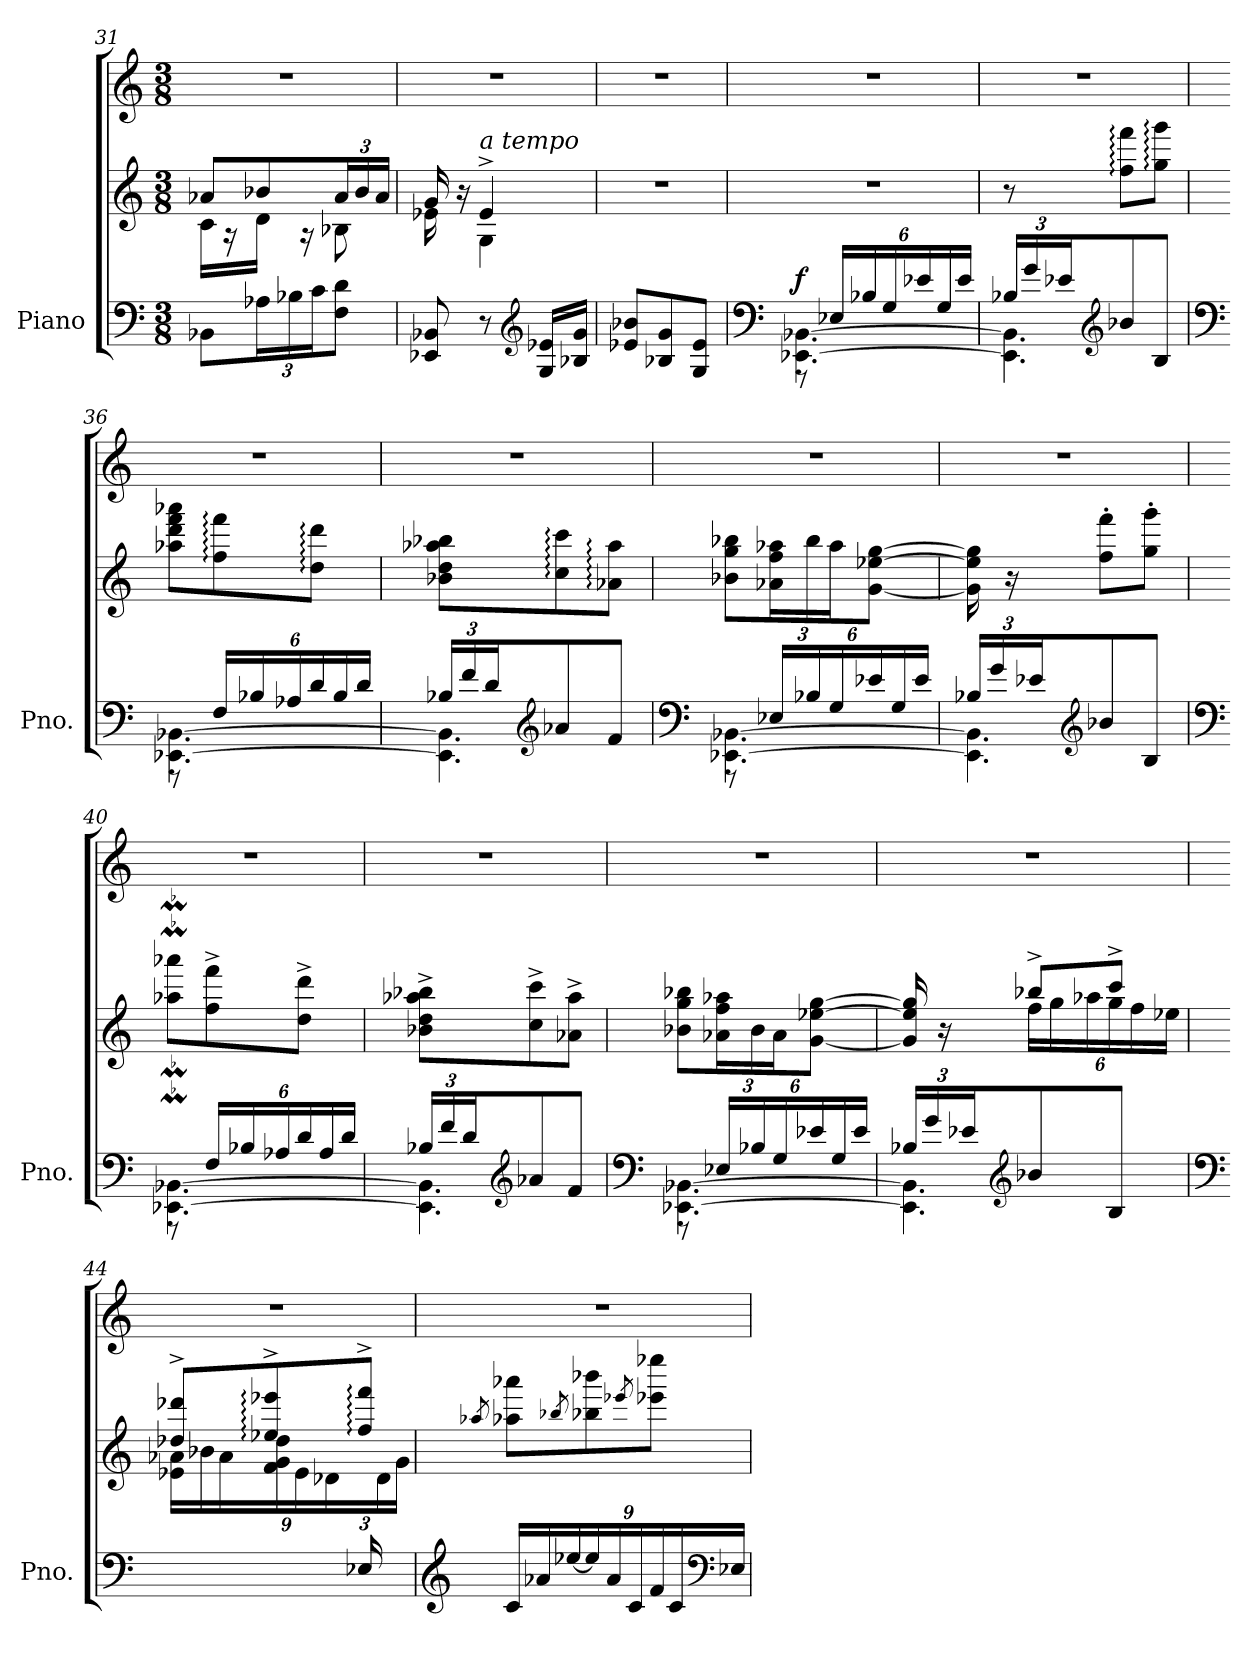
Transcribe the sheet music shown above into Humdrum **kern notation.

**kern	**kern	**kern	**dynam
*part1	*part1	*part1	*part1
*staff3	*staff2	*staff1	*staff1/2/3
*I"Piano	*	*	*
*I'Pno.	*	*	*
*clefF4	*clefG2	*clefG2	*
*k[]	*k[]	*k[]	*
*M3/8	*M3/8	*M3/8	*
=31	=31	=31	=31
*	*^	*	*
8BB-X\L	8a-X/L	16c\LL	4.r	.
.	.	16r	.	.
*Xbrackettup	*	*	*	*
24A-X\L	8b-X/	16d\JJ	.	.
24B-X\	.	.	.	.
.	.	16r	.	.
24c\J	.	.	.	.
*	*Xbrackettup	*	*	*
8F\ 8d\J	24a-/L	8B-X\	.	.
.	24b-/	.	.	.
.	24a-/JJ	.	.	.
=32	=32	=32	=32	=32
8EE-X/ 8BB-X/	16g/	16e-X\	4.r	.
.	16r	16ryy	.	.
!	!LO:TX:a:i:t=a tempo	!	!	!
8r	4e-^/	4G\	.	.
*clefG2	*	*	*	*
16G/ 16e-X/LL	.	.	.	.
16B-X/ 16g/JJ	.	.	.	.
*	*v	*v	*	*
!!LO:LB:g=z
=33	=33	=33	=33
8e-X/ 8b-X/L	4.r	4.r	.
8B-X/ 8g/	.	.	.
8G/ 8e-/J	.	.	.
=34	=34	=34	=34
*clefF4	*	*	*
*^	*	*	*
!	!	!	!	!LO:DY:a=3
[4.EE-X\ [4.BB-X\	8r	4.r	4.r	f
.	24E-X/LL	.	.	.
.	24B-X/	.	.	.
.	24G/	.	.	.
.	24e-X/	.	.	.
.	24G/	.	.	.
.	24e-/JJ	.	.	.
=35	=35	=35	=35	=35
4.EE-\] 4.BB-\]	24B-X/LL	8r	4.r	.
.	24g/	.	.	.
.	24e-X/J	.	.	.
*clefG2	*	*	*	*
.	8b-X/	8ff\: 8fff\:L	.	.
.	8B-/J	8gg\: 8ggg\:J	.	.
=36	=36	=36	=36	=36
*clefF4	*	*	*	*
[4.EE-X\ [4.BB-X\	8r	8aa-X\ 8ddd\ 8fff\ 8aaa-X\L	4.r	.
.	24F/LL	8ff\: 8fff\:	.	.
.	24B-X/	.	.	.
.	24A-X/	.	.	.
.	24d/	8dd\: 8ddd\:J	.	.
.	24B-/	.	.	.
.	24d/JJ	.	.	.
=37	=37	=37	=37	=37
4.EE-\] 4.BB-\]	24B-X/LL	8b-X\ 8dd\ 8aa-X\ 8bb-X\L	4.r	.
.	24f/	.	.	.
.	24d/J	.	.	.
*clefG2	*	*	*	*
.	8a-X/	8cc\: 8ccc\:	.	.
.	8f/J	8a-X\: 8aa-\:J	.	.
=38	=38	=38	=38	=38
*clefF4	*	*	*	*
[4.EE-X\ [4.BB-X\	8r	8b-X\ 8gg\ 8bb-X\L	4.r	.
.	24E-X/LL	24a-X\ 24ff\ 24aa-X\L	.	.
.	24B-X/	24bb-\	.	.
.	24G/	24aa-\J	.	.
.	24e-X/	[8g\ [8ee-X\ [8gg\J	.	.
.	24G/	.	.	.
.	24e-/JJ	.	.	.
!!LO:LB:g=z
=39	=39	=39	=39	=39
4.EE-\] 4.BB-\]	24B-X/LL	16g\] 16ee-\] 16gg\]	4.r	.
.	24g/	.	.	.
.	.	16r	.	.
.	24e-X/J	.	.	.
*clefG2	*	*	*	*
!	!	!	!	!LO:DY:b=2
.	8b-X/	8ff\' 8fff\'L	.	other-dynamics
.	8B-/J	8gg\' 8ggg\'J	.	.
=40	=40	=40	=40	=40
*clefF4	*	*	*	*
[4.EE-X\ [4.BB-X\	8r	8aa-X\M 8aaa-X\ML	4.r	.
.	24F/LL	8ff\^ 8fff\^	.	.
.	24B-X/	.	.	.
.	24A-X/	.	.	.
.	24d/	8dd\^ 8ddd\^J	.	.
.	24A-/	.	.	.
.	24d/JJ	.	.	.
=41	=41	=41	=41	=41
4.EE-\] 4.BB-\]	24B-X/LL	8b-X\^ 8dd\^ 8aa-X\^ 8bb-X\^L	4.r	.
.	24f/	.	.	.
.	24d/J	.	.	.
*clefG2	*	*	*	*
.	8a-X/	8cc\^ 8ccc\^	.	.
.	8f/J	8a-X\^ 8aa-\^J	.	.
=42	=42	=42	=42	=42
*clefF4	*	*	*	*
[4.EE-X\ [4.BB-X\	8r	8b-X\ 8gg\ 8bb-X\L	4.r	.
.	24E-X/LL	24a-X\ 24ff\ 24aa-X\L	.	.
.	24B-X/	24b-\	.	.
.	24G/	24a-\J	.	.
.	24e-X/	[8g\ [8ee-X\ [8gg\J	.	.
.	24G/	.	.	.
.	24e-/JJ	.	.	.
=43	=43	=43	=43	=43
*	*	*^	*	*
4.EE-\] 4.BB-\]	24B-X/LL	16g/] 16ee-/] 16gg/]	8ryy	4.r	.
.	24g/	.	.	.	.
.	.	16r	.	.	.
.	24e-X/J	.	.	.	.
*clefG2	*	*	*	*	*
.	8b-X/	8bb-X^/L	24ff\LL	.	.
.	.	.	24gg\	.	.
.	.	.	24aa-X\	.	.
.	8B-/J	8ccc^/J	24gg\	.	.
.	.	.	24ff\	.	.
.	.	.	24ee-X\JJ	.	.
=44	=44	=44	=44	=44	=44
*clefF4	*	*	*	*	*
4ryy	4.ryy	8dd-X/^ 8ddd-X/^L	24e-X\ 24a-X\LL	4.r	.
.	.	.	24b-X\	.	.
.	.	.	24a-\	.	.
.	.	8ee-X/:^ 8eee-X/:^	24f\ 24g\ 24dd-\	.	.
.	.	.	24e-\	.	.
.	.	.	24d-X\	.	.
24E-X/	.	8ff/:^ 8fff/:^J	24ryy	.	.
12ryy	.	.	24d-\	.	.
.	.	.	24g\JJ	.	.
*v	*v	*	*	*	*
*	*v	*v	*	*
!!LO:LB:g=z
=45	=45	=45	=45
*clefG2	*	*	*
.	8qaa-X/	.	.
24c/LL	8aa-\ 8aaa-X\L	4.r	.
24a-X/	.	.	.
[24ee-X/	.	.	.
.	8qbb-X/	.	.
24ee-/]	8bb-\ 8bbb-X\	.	.
24a-/	.	.	.
24c/	.	.	.
.	8qeee-X/	.	.
24f/	8eee-\ 8eeee-X\J	.	.
24c/	.	.	.
*clefF4	*	*	*
24E-X/JJ	.	.	.
=	=	=	=
*-	*-	*-	*-
